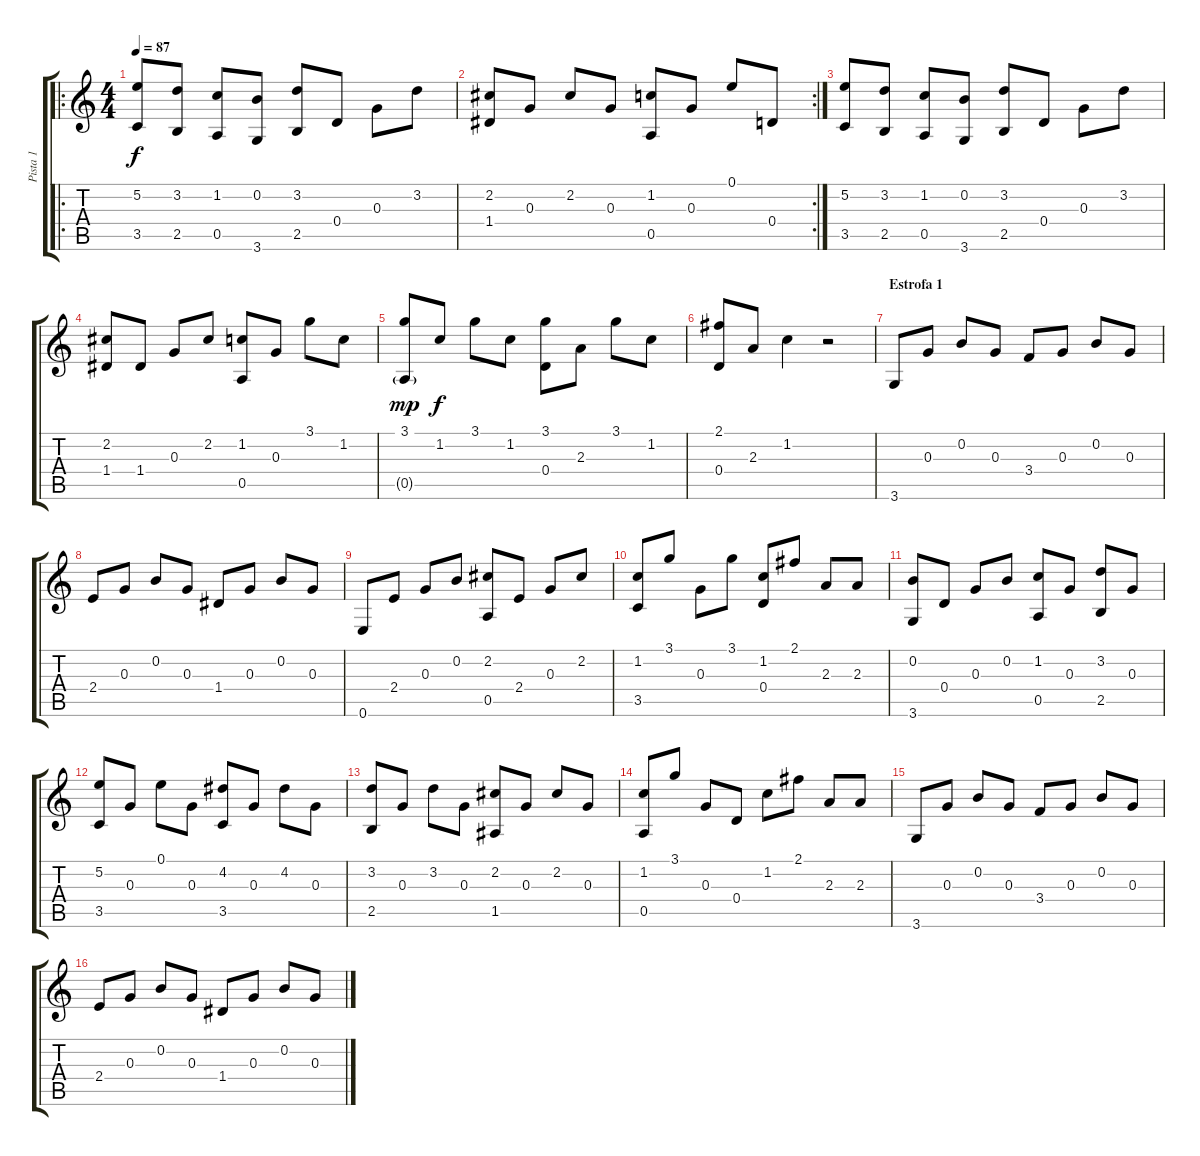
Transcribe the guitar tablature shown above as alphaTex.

\track ("Pista 1" "Pista 1") {instrument acousticguitarnylon}
\staff {score tabs}
\tuning (E4 B3 G3 D3 A2 E2) {hide}
\ro
\ts (4 4)
\tempo 87
\clef g2
\ks c
(5.2 3.5).8{dy f instrument acousticguitarnylon} (3.2 2.5).8 (1.2 0.5).8 (0.2 3.6).8 (3.2 2.5).8 0.4.8 0.3.8 3.2.8 |
\rc 2
(2.2 1.4).8 0.3.8 2.2.8 0.3.8 (1.2 0.5).8 0.3.8 0.1.8 0.4.8 |
(5.2 3.5).8 (3.2 2.5).8 (1.2 0.5).8 (0.2 3.6).8 (3.2 2.5).8 0.4.8 0.3.8 3.2.8 |
(2.2 1.4).8 1.4.8 0.3.8 2.2.8 (1.2 0.5).8 0.3.8 3.1.8 1.2.8 |
(3.1 0.5{g}).8{dy mp} 1.2.8{dy f} 3.1.8 1.2.8 (3.1 0.4).8 2.3.8 3.1.8 1.2.8 |
(2.1 0.4).8 2.3.8 1.2.4 r.2 |
\section ("" "Estrofa 1")
3.6.8 0.3.8 0.2.8 0.3.8 3.4.8 0.3.8 0.2.8 0.3.8 |
2.4.8 0.3.8 0.2.8 0.3.8 1.4.8 0.3.8 0.2.8 0.3.8 |
0.6.8 2.4.8 0.3.8 0.2.8 (2.2 0.5).8 2.4.8 0.3.8 2.2.8 |
(1.2 3.5).8 3.1.8 0.3.8 3.1.8 (1.2 0.4).8 2.1.8 2.3.8 2.3.8 |
(0.2 3.6).8 0.4.8 0.3.8 0.2.8 (1.2 0.5).8 0.3.8 (3.2 2.5).8 0.3.8 |
(5.2 3.5).8 0.3.8 0.1.8 0.3.8 (4.2 3.5).8 0.3.8 4.2.8 0.3.8 |
(3.2 2.5).8 0.3.8 3.2.8 0.3.8 (2.2 1.5).8 0.3.8 2.2.8 0.3.8 |
(1.2 0.5).8 3.1.8 0.3.8 0.4.8 1.2.8 2.1.8 2.3.8 2.3.8 |
3.6.8 0.3.8 0.2.8 0.3.8 3.4.8 0.3.8 0.2.8 0.3.8 |
2.4.8 0.3.8 0.2.8 0.3.8 1.4.8 0.3.8 0.2.8 0.3.8
